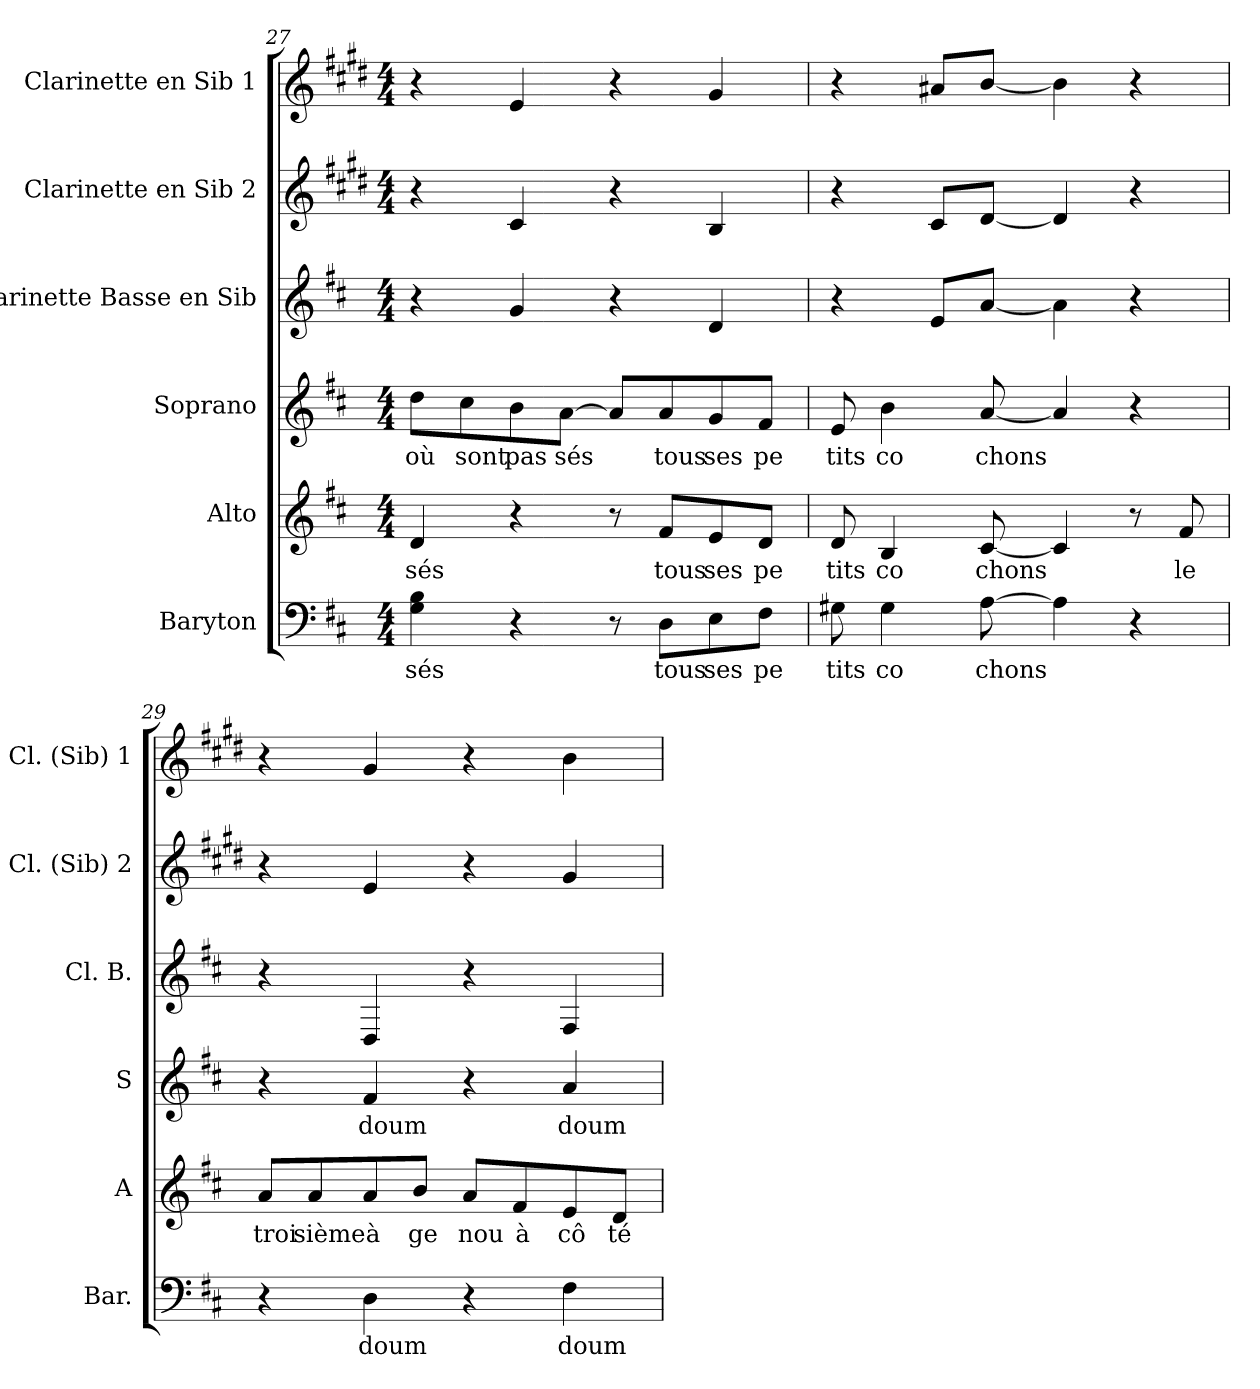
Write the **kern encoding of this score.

**kern	**text	**kern	**text	**kern	**text	**kern	**kern	**kern
*part6	*part6	*part5	*part5	*part4	*part4	*part3	*part2	*part1
*staff6	*staff6	*staff5	*staff5	*staff4	*staff4	*staff3	*staff2	*staff1
*I"Baryton	*	*I"Alto	*	*I"Soprano	*	*I"Clarinette Basse en Sib	*I"Clarinette en Sib 2	*I"Clarinette en Sib 1
*I'Bar.	*	*I'A	*	*I'S	*	*I'Cl. B.	*I'Cl. (Sib) 2	*I'Cl. (Sib) 1
!!LO:PB:g=z
*clefF4	*	*clefG2	*	*clefG2	*	*clefG2	*clefG2	*clefG2
*	*	*	*	*	*	*ITrd8c14	*ITrd1c2	*ITrd1c2
*k[f#c#]	*	*k[f#c#]	*	*k[f#c#]	*	*k[f#c#]	*k[f#c#]	*k[f#c#]
*D:	*	*D:	*	*D:	*	*D:	*D:	*D:
*M4/4	*	*M4/4	*	*M4/4	*	*M4/4	*M4/4	*M4/4
=27	=27	=27	=27	=27	=27	=27	=27	=27
!	!LO:LY:b	!	!	!	!	!	!	!
!	!	!	!LO:LY:b	!	!	!	!	!
!	!	!	!	!	!LO:LY:b	!	!	!
4G\ 4B\	sés	4d/	sés	8dd\L	où	4r	4r	4r
!	!	!	!	!	!LO:LY:b	!	!	!
.	.	.	.	8cc#\	sont	.	.	.
!	!	!	!	!	!LO:LY:b	!	!	!
4r	.	4r	.	8b\	pas	4G/	4B/	4d/
!	!	!	!	!	!LO:LY:b	!	!	!
.	.	.	.	[8a\J	sés	.	.	.
8r	.	8r	.	8a/L]	.	4r	4r	4r
!	!LO:LY:b	!	!	!	!	!	!	!
!	!	!	!LO:LY:b	!	!	!	!	!
!	!	!	!	!	!LO:LY:b	!	!	!
8D\L	tous	8f#/L	tous	8a/	tous	.	.	.
!	!LO:LY:b	!	!	!	!	!	!	!
!	!	!	!LO:LY:b	!	!	!	!	!
!	!	!	!	!	!LO:LY:b	!	!	!
8E\	ses	8e/	ses	8g/	ses	4D/	4A/	4f#/
!	!LO:LY:b	!	!	!	!	!	!	!
!	!	!	!LO:LY:b	!	!	!	!	!
!	!	!	!	!	!LO:LY:b	!	!	!
8F#\J	pe	8d/J	pe	8f#/J	pe	.	.	.
=28	=28	=28	=28	=28	=28	=28	=28	=28
!	!LO:LY:b	!	!	!	!	!	!	!
!	!	!	!LO:LY:b	!	!	!	!	!
!	!	!	!	!	!LO:LY:b	!	!	!
8G#X\	tits	8d/	tits	8e/	tits	4r	4r	4r
!	!LO:LY:b	!	!	!	!	!	!	!
!	!	!	!LO:LY:b	!	!	!	!	!
!	!	!	!	!	!LO:LY:b	!	!	!
4G#\	co	4B/	co	4b\	co	.	.	.
.	.	.	.	.	.	8E/L	8B/L	8g#X/L
!	!LO:LY:b	!	!	!	!	!	!	!
!	!	!	!LO:LY:b	!	!	!	!	!
!	!	!	!	!	!LO:LY:b	!	!	!
[8A\	chons	[8c#/	chons	[8a/	chons	[8A/J	[8c#/J	[8a/J
4A\]	.	4c#/]	.	4a/]	.	4A\]	4c#/]	4a\]
4r	.	8r	.	4r	.	4r	4r	4r
!	!	!	!LO:LY:b	!	!	!	!	!
.	.	8f#/	le	.	.	.	.	.
=29	=29	=29	=29	=29	=29	=29	=29	=29
!	!	!	!LO:LY:b	!	!	!	!	!
4r	.	8a/L	troi	4r	.	4r	4r	4r
!	!	!	!LO:LY:b	!	!	!	!	!
.	.	8a/	sième	.	.	.	.	.
!	!LO:LY:b	!	!	!	!	!	!	!
!	!	!	!LO:LY:b	!	!	!	!	!
!	!	!	!	!	!LO:LY:b	!	!	!
4D\	doum	8a/	à	4f#/	doum	4DD/	4d/	4f#/
!	!	!	!LO:LY:b	!	!	!	!	!
.	.	8b/J	ge	.	.	.	.	.
!	!	!	!LO:LY:b	!	!	!	!	!
4r	.	8a/L	nou	4r	.	4r	4r	4r
!	!	!	!LO:LY:b	!	!	!	!	!
.	.	8f#/	à	.	.	.	.	.
!	!LO:LY:b	!	!	!	!	!	!	!
!	!	!	!LO:LY:b	!	!	!	!	!
!	!	!	!	!	!LO:LY:b	!	!	!
4F#\	doum	8e/	cô	4a/	doum	4FF#/	4f#/	4a\
!	!	!	!LO:LY:b	!	!	!	!	!
.	.	8d/J	té	.	.	.	.	.
=	=	=	=	=	=	=	=	=
*-	*-	*-	*-	*-	*-	*-	*-	*-
